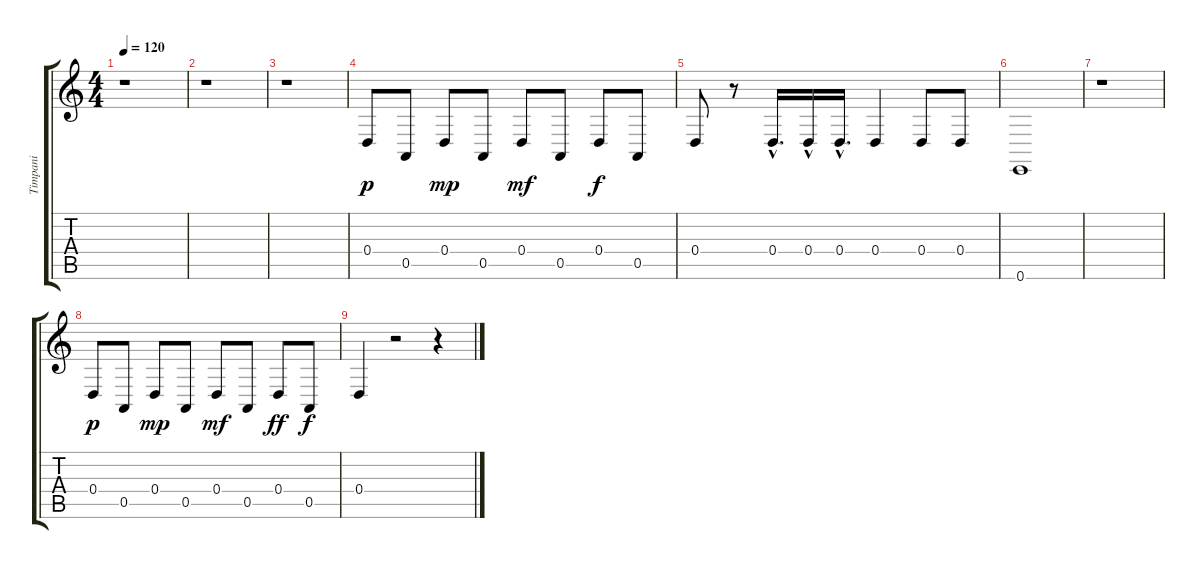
\track ("Timpani" "Timpani") {instrument timpani}
\staff {score tabs}
\tuning (E4 B3 G3 D3 A2 E2) {hide}
\ts (4 4)
\tempo 120
\clef g2
\ks c
r.1{dy p instrument timpani} |
r.1 |
r.1 |
0.4.8 0.5.8 0.4.8{dy mp} 0.5.8 0.4.8{dy mf} 0.5.8 0.4.8{dy f} 0.5.8 |
0.4.8 r.8 0.4{hac}.16{d} 0.4{hac}.16 0.4{hac}.16{d} 0.4.4 0.4.8 0.4.8 |
0.6.1 |
r.1 |
0.4.8{dy p} 0.5.8 0.4.8{dy mp} 0.5.8 0.4.8{dy mf} 0.5.8 0.4.8{dy ff} 0.5.8{dy f} |
0.4.4 r.2 r.4
